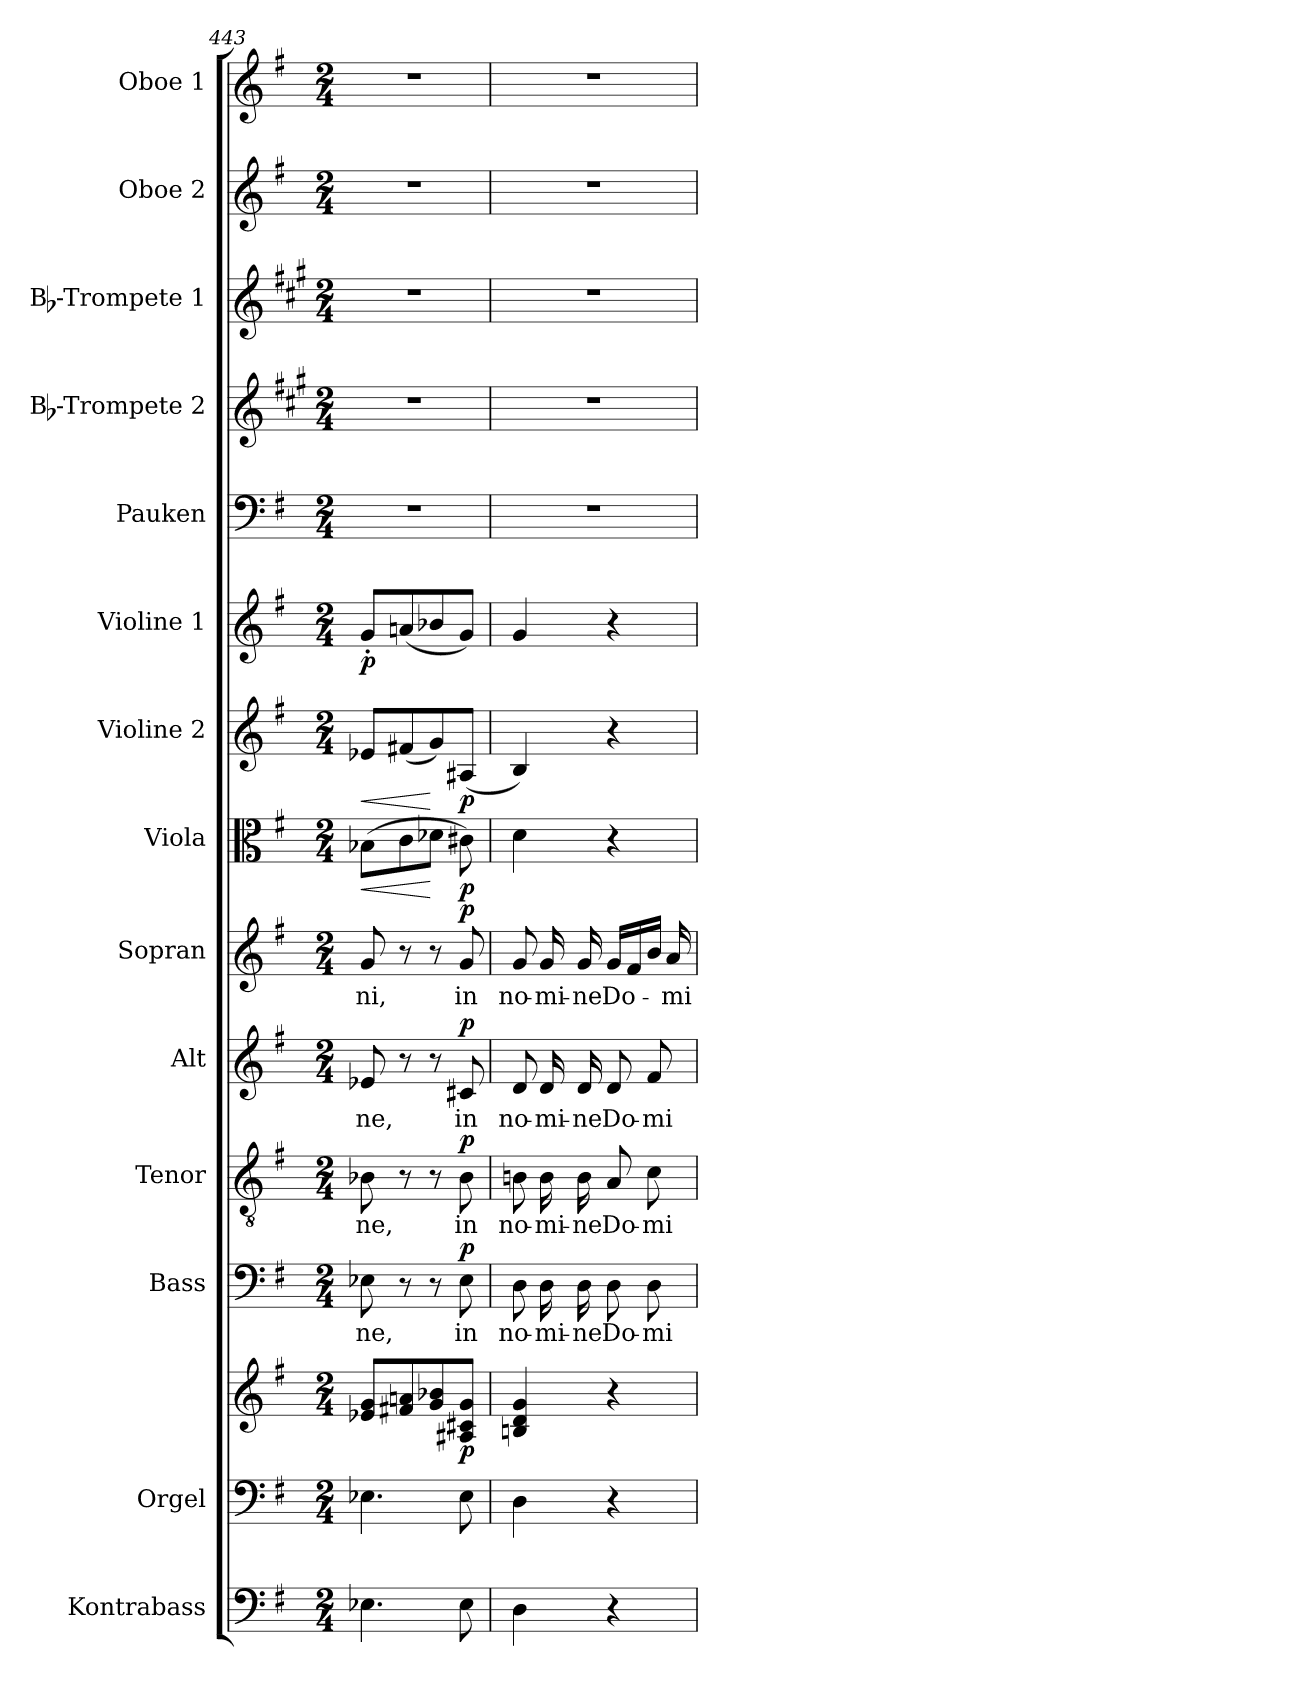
**kern	**kern	**kern	**dynam	**kern	**text	**dynam	**kern	**text	**dynam	**kern	**text	**dynam	**kern	**text	**dynam	**kern	**dynam	**kern	**dynam	**kern	**dynam	**kern	**kern	**kern	**kern	**kern
*part14	*part13	*part13	*part13	*part12	*part12	*part12	*part11	*part11	*part11	*part10	*part10	*part10	*part9	*part9	*part9	*part8	*part8	*part7	*part7	*part6	*part6	*part5	*part4	*part3	*part2	*part1
*staff15	*staff14	*staff13	*staff13/14	*staff12	*staff12	*staff12	*staff11	*staff11	*staff11	*staff10	*staff10	*staff10	*staff9	*staff9	*staff9	*staff8	*staff8	*staff7	*staff7	*staff6	*staff6	*staff5	*staff4	*staff3	*staff2	*staff1
*I"Kontrabass	*I"Orgel	*	*	*I"Bass	*	*	*I"Tenor	*	*	*I"Alt	*	*	*I"Sopran	*	*	*I"Viola	*	*I"Violine 2	*	*I"Violine 1	*	*I"Pauken	*I"Bb-Trompete 2	*I"Bb-Trompete 1	*I"Oboe 2	*I"Oboe 1
*I'Kb.	*I'Org.	*	*	*I'B.	*	*	*I'T.	*	*	*I'A.	*	*	*I'S.	*	*	*I'Vla.	*	*I'Vl. 2	*	*I'Vl. 1	*	*I'Pk.	*I'Bb Trp. 2	*I'Bb Trp. 1	*I'Ob. 2	*I'Ob. 1
*clefF4	*clefF4	*clefG2	*	*clefF4	*	*	*clefGv2	*	*	*clefG2	*	*	*clefG2	*	*	*clefC3	*	*clefG2	*	*clefG2	*	*clefF4	*clefG2	*clefG2	*clefG2	*clefG2
*ITrd7c12	*	*	*	*	*	*	*	*	*	*	*	*	*	*	*	*	*	*	*	*	*	*	*ITrd1c2	*ITrd1c2	*	*
*k[f#]	*k[f#]	*k[f#]	*	*k[f#]	*	*	*k[f#]	*	*	*k[f#]	*	*	*k[f#]	*	*	*k[f#]	*	*k[f#]	*	*k[f#]	*	*k[f#]	*k[f#]	*k[f#]	*k[f#]	*k[f#]
*G:	*G:	*G:	*	*G:	*	*	*G:	*	*	*G:	*	*	*G:	*	*	*G:	*	*G:	*	*G:	*	*G:	*G:	*G:	*G:	*G:
*M2/4	*M2/4	*M2/4	*	*M2/4	*	*	*M2/4	*	*	*M2/4	*	*	*M2/4	*	*	*M2/4	*	*M2/4	*	*M2/4	*	*M2/4	*M2/4	*M2/4	*M2/4	*M2/4
=443	=443	=443	=443	=443	=443	=443	=443	=443	=443	=443	=443	=443	=443	=443	=443	=443	=443	=443	=443	=443	=443	=443	=443	=443	=443	=443
!	!	!	!	!	!LO:LY:b	!	!	!LO:LY:b	!	!	!LO:LY:b	!	!	!LO:LY:b	!	!	!LO:HP:b	!	!LO:HP:b	!	!LO:DY:b	!	!	!	!	!
4.EE-X\	4.E-X\	8e-X/ 8g/L	.	8E-X\	-ne,	.	8B-X\	-ne,	.	8e-X/	-ne,	.	8g/	-ni,	.	(>8B-X\L	<	8e-X/L	<	8g'</L	p	2r	2r	2r	2r	2r
.	.	8f#X/ 8an/	.	8r	.	.	8r	.	.	8r	.	.	8r	.	.	8c\	.	(<8f#X/	.	(<8an/	.	.	.	.	.	.
.	.	8g/ 8b-X/	.	8r	.	.	8r	.	.	8r	.	.	8r	.	.	8d-X\J	[	8g/)	[	8b-X/	.	.	.	.	.	.
!	!	!	!LO:DY:b	!	!LO:LY:b	!LO:DY:a	!	!LO:LY:b	!LO:DY:a	!	!LO:LY:b	!LO:DY:a	!	!LO:LY:b	!LO:DY:a	!	!LO:DY:b	!	!LO:DY:b	!	!	!	!	!	!	!
8EE-\	8E-\	8A#X/ 8c#X/ 8g/J	p	8E-\	in	p	8B-\	in	p	8c#X/	in	p	8g/	in	p	8c#X\)	p	(<8A#X/J	p	8g/J)	.	.	.	.	.	.
=444	=444	=444	=444	=444	=444	=444	=444	=444	=444	=444	=444	=444	=444	=444	=444	=444	=444	=444	=444	=444	=444	=444	=444	=444	=444	=444
!	!	!	!	!	!LO:LY:b	!	!	!LO:LY:b	!	!	!LO:LY:b	!	!	!LO:LY:b	!	!	!	!	!	!	!	!	!	!	!	!
4DD\	4D\	4Bn/ 4d/ 4g/	.	8D\	no-	.	8Bn\	no-	.	8d/	no-	.	8g/	no-	.	4d\	.	4B/)	.	4g/	.	2r	2r	2r	2r	2r
!	!	!	!	!	!LO:LY:b	!	!	!LO:LY:b	!	!	!LO:LY:b	!	!	!LO:LY:b	!	!	!	!	!	!	!	!	!	!	!	!
.	.	.	.	16D\	-mi-	.	16B\	-mi-	.	16d/	-mi-	.	16g/	-mi-	.	.	.	.	.	.	.	.	.	.	.	.
!	!	!	!	!	!LO:LY:b	!	!	!LO:LY:b	!	!	!LO:LY:b	!	!	!LO:LY:b	!	!	!	!	!	!	!	!	!	!	!	!
.	.	.	.	16D\	-ne	.	16B\	-ne	.	16d/	-ne	.	16g/	-ne	.	.	.	.	.	.	.	.	.	.	.	.
!	!	!	!	!	!LO:LY:b	!	!	!LO:LY:b	!	!	!LO:LY:b	!	!	!LO:LY:b	!	!	!	!	!	!	!	!	!	!	!	!
4r	4r	4r	.	8D\	Do-	.	8A/	Do-	.	8d/	Do-	.	16g/LL	Do-	.	4r	.	4r	.	4r	.	.	.	.	.	.
.	.	.	.	.	.	.	.	.	.	.	.	.	16f#/	.	.	.	.	.	.	.	.	.	.	.	.	.
!	!	!	!	!	!LO:LY:b	!	!	!LO:LY:b	!	!	!LO:LY:b	!	!	!	!	!	!	!	!	!	!	!	!	!	!	!
.	.	.	.	8D\	-mi-	.	8c\	-mi-	.	8f#/	-mi-	.	16b/JJ	.	.	.	.	.	.	.	.	.	.	.	.	.
!	!	!	!	!	!	!	!	!	!	!	!	!	!	!LO:LY:b	!	!	!	!	!	!	!	!	!	!	!	!
.	.	.	.	.	.	.	.	.	.	.	.	.	16a/	-mi-	.	.	.	.	.	.	.	.	.	.	.	.
=	=	=	=	=	=	=	=	=	=	=	=	=	=	=	=	=	=	=	=	=	=	=	=	=	=	=
*-	*-	*-	*-	*-	*-	*-	*-	*-	*-	*-	*-	*-	*-	*-	*-	*-	*-	*-	*-	*-	*-	*-	*-	*-	*-	*-
